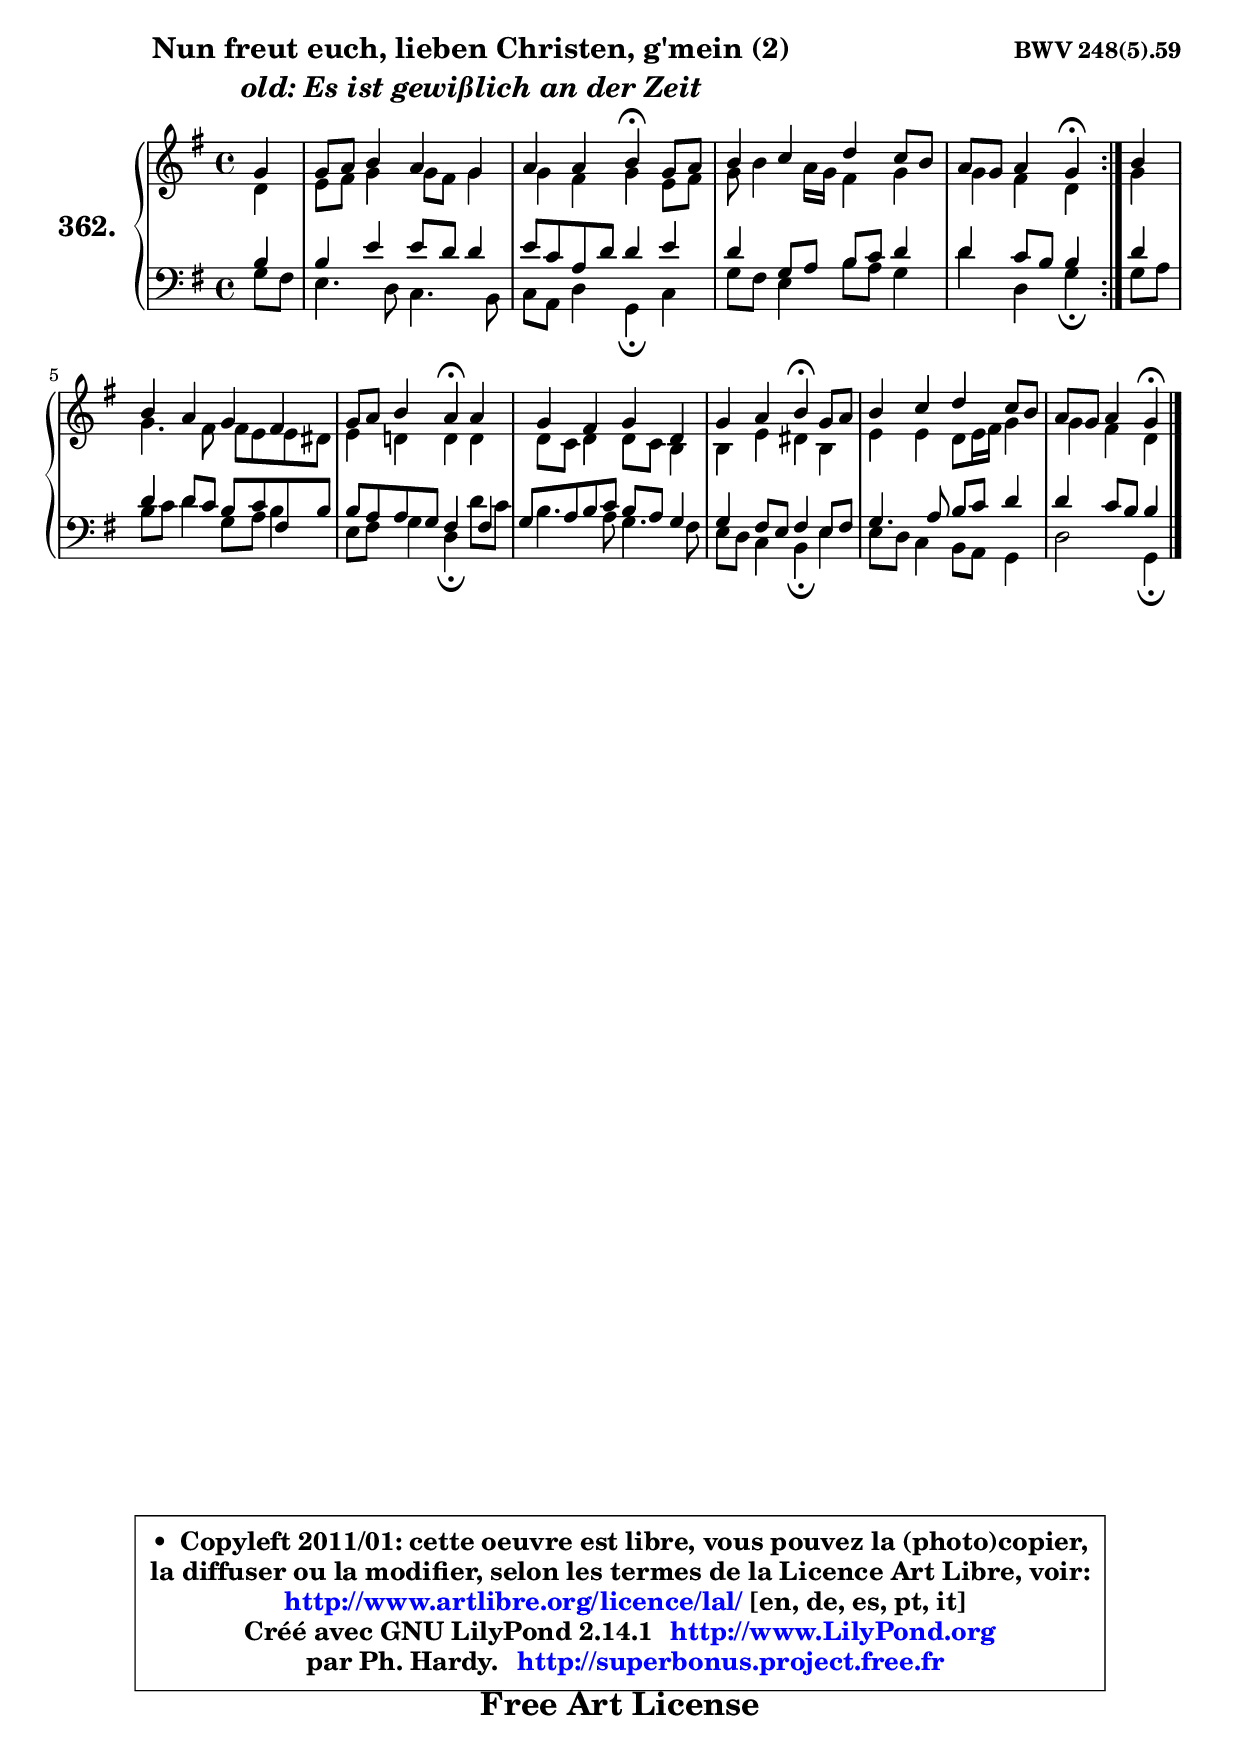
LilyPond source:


\version "2.14.1"

    \paper {
%	system-system-spacing #'padding = #0.1
%	score-system-spacing #'padding = #0.1
%	ragged-bottom = ##f
%	ragged-last-bottom = ##f
	}

    \header {
      opus = \markup { \bold "BWV 248(5).59" }
      piece = \markup { \hspace #9 \fontsize #2 \bold \column \center-align { \line { "Nun freut euch, lieben Christen, g'mein (2)" }
                     \line { \italic "old: Es ist gewißlich an der Zeit" }
                 } }
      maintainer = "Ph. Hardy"
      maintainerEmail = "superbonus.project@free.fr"
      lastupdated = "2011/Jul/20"
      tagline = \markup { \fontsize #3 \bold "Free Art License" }
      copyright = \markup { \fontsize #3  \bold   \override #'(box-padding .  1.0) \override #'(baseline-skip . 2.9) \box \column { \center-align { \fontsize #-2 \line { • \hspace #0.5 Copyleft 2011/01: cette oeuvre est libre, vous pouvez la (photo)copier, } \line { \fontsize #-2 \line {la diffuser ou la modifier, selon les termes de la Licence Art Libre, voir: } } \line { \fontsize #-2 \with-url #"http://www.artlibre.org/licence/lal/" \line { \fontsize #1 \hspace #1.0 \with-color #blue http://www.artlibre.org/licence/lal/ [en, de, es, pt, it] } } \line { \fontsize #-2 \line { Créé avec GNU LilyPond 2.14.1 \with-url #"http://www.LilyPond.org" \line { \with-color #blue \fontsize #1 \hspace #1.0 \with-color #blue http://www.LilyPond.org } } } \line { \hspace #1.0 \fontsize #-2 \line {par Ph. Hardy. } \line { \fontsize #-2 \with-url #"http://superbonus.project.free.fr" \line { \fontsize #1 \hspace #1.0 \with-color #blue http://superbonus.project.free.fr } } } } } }

	  }

  guidemidi = {
	\repeat volta 2 {
        r4 |
        R1 |
        r2 \tempo 4 = 30 r4 \tempo 4 = 78 r4 |
        R1 |
        r2 \tempo 4 = 30 r4 \tempo 4 = 78 } %fin du repeat
        r4 |
        R1 |
        r2 \tempo 4 = 30 r4 \tempo 4 = 78 r4 |
        R1 |
        r2 \tempo 4 = 30 r4 \tempo 4 = 78 r4 |
        R1 |
        r2 \tempo 4 = 30 r4 
	}

  upper = {
	\time 4/4
	\key g \major
	\clef treble
	\partial 4
	\voiceOne
	<< { 
	% SOPRANO
	\set Voice.midiInstrument = "acoustic grand"
	\relative c'' {
	\repeat volta 2 {
        g4 |
        g8 a b4 a g |
        a4 a b4\fermata g8 a |
        b4 c d c8 b |
        a8 g a4 g\fermata } %fin du repeat
        b4 |
        b4 a g fis |
        g8 a b4 a\fermata a |
        g4 fis g d |
        g4 a b\fermata g8 a |
        b4 c d c8 b |
        a8 g a4 g\fermata
        \bar "|."
	} % fin de relative
	}

	\context Voice="1" { \voiceTwo 
	% ALTO
	\set Voice.midiInstrument = "acoustic grand"
	\relative c' {
	\repeat volta 2 {
        d4 |
        e8 fis g4 g8 fis g4 |
        g4 fis g e8 fis |
        g8 b4 a16 g fis4 g |
        g4 fis d } %fin du repeat
        g4 |
        g4. fis8 fis e e dis |
        e4 d! d d |
        d8 c d4 d8 c b4 |
        b4 e dis b |
        e4 e d8 e16 fis g4 |
        g4 fis d
        \bar "|."
	} % fin de relative
	\oneVoice
	} >>
	}

    lower = {
	\time 4/4
	\key g \major
	\clef bass
	\partial 4
	\voiceOne
	<< { 
	% TENOR
	\set Voice.midiInstrument = "acoustic grand"
	\relative c' {
	\repeat volta 2 {
        b4 |
        b4 e e8 d d4 |
        e8 c a d d4 e |
        d4 g,8 a b c d4 |
        d4 c8 b b4 } %fin du repeat
        d4 |
        d4 d8 c b c fis,8 b |
        b8 a a g fis4 \once \override NoteColumn #'force-hshift = #0.4 fis4 |
        \once \override NoteColumn #'force-hshift = #-1.4 g8 a b c b a g4 |
        g4 fis8 e fis4 e8 fis |
        g4. a8 b c d4 |
        d4 c8 b b4
        \bar "|."
	} % fin de relative
	}
	\context Voice="1" { \voiceTwo 
	% BASS
	\set Voice.midiInstrument = "acoustic grand"
	\relative c' {
	\repeat volta 2 {
        g8 fis |
        e4. d8 c4. b8 |
        c8 a d4 g,\fermata c4 |
        g'8 fis e4 b'8 a g4 |
        d'4 d, g\fermata } %fin du repeat
        g8 a |
        b8 c d4 g,8 a b4 |
        e,8 fis g4 d\fermata d'8 c8 |
        b4. a8 g4. fis8 |
        e8 d c4 b\fermata e4 |
        e8 d c4 b8 a g4 |
        d'2 g,4\fermata
        \bar "|."
	} % fin de relative
	\oneVoice
	} >>
	}


    \score { 

	\new PianoStaff <<
	\set PianoStaff.instrumentName = \markup { \bold \huge "362." }
	\new Staff = "upper" \upper
	\new Staff = "lower" \lower
	>>

    \layout {
%	ragged-last = ##f
	   }

         } % fin de score

  \score {
    \unfoldRepeats { << \guidemidi \upper \lower >> }
    \midi {
    \context {
     \Staff
      \remove "Staff_performer"
               }

     \context {
      \Voice
       \consists "Staff_performer"
                }

     \context { 
      \Score
      tempoWholesPerMinute = #(ly:make-moment 78 4)
		}
	    }
	}

